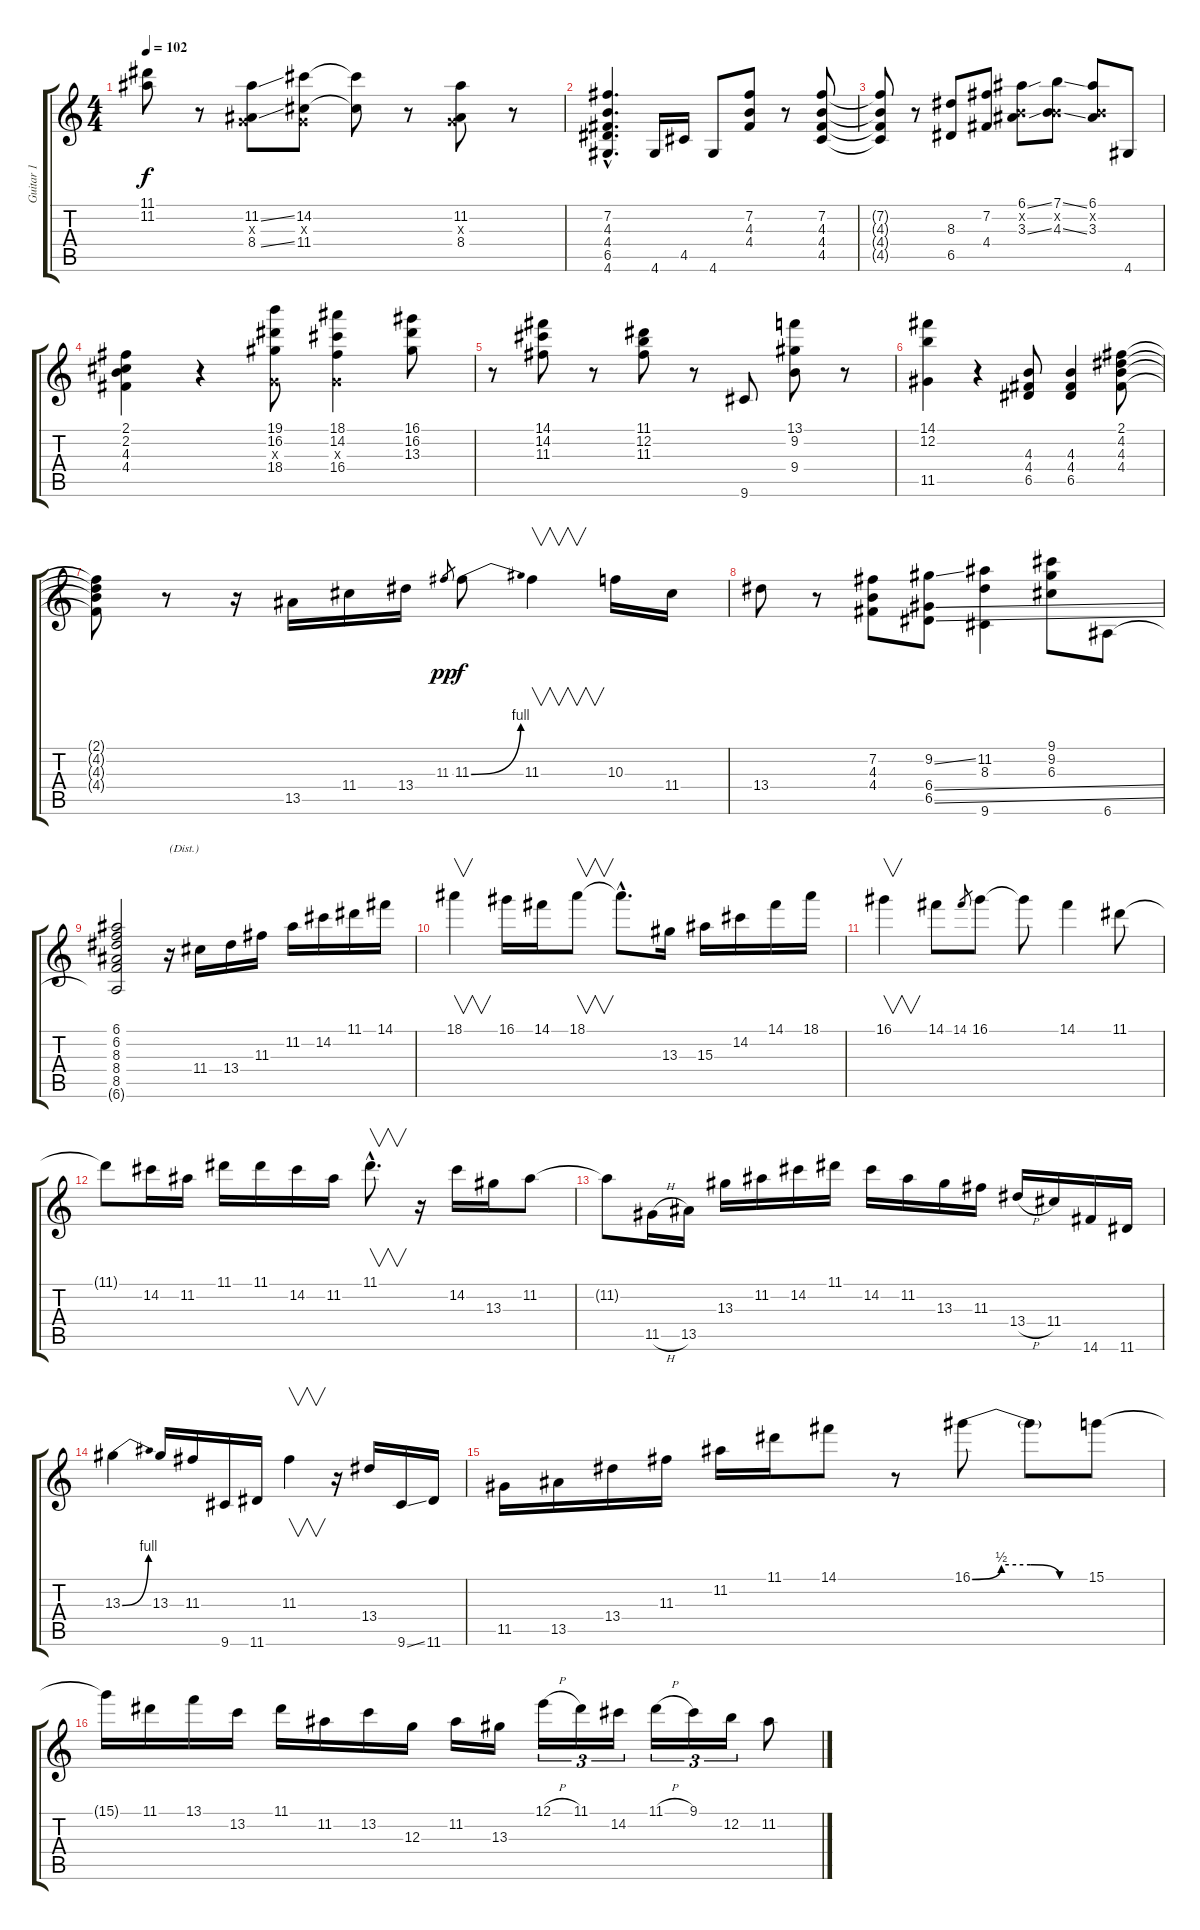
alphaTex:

\track ("Guitar 1" "Guitar 1") {instrument electricguitarclean}
\staff {score tabs}
\tuning (E4 B3 G3 D3 A2 E2) {hide}
\ts (4 4)
\tempo 102
\clef g2
\ks c
(11.1 11.2).8{dy f} r.8 (11.2{ss} 0.3{x} 8.4{ss}).8 (14.2 0.3{x} 11.4).8 (14.2{t} 11.4{t}).8 r.8 (11.2 0.3{x} 8.4).8 r.8 |
(7.2{hac} 4.3{hac} 4.4{hac} 6.5{hac} 4.6{hac}).4{d} 4.6.16 4.5.16 4.6.8 (7.2 4.3 4.4).8 r.8 (7.2 4.3 4.4 4.5).8 |
(7.2{t} 4.3{t} 4.4{t} 4.5{t}).8 r.8 (8.3 6.5).8 (7.2 4.4).8 (6.1{ss} 0.2{x} 3.3{ss}).8 (7.1{ss} 0.2{x} 4.3{ss}).8 (6.1 0.2{x} 3.3).8 4.6.8 |
(2.1 2.2 4.3 4.4).4 r.4 (19.1 16.2 0.3{x} 18.4).8 (18.1 14.2 0.3{x} 16.4).4 (16.1 16.2 13.3).8 |
r.8 (14.1 14.2 11.3).8 r.8 (11.1 12.2 11.3).8 r.8 9.6.8 (13.1 9.2 9.4).8 r.8 |
(14.1 12.2 11.5).4 r.4 (4.3 4.4 6.5).8 (4.3 4.4 6.5).4 (2.1 4.2 4.3 4.4).8 |
(2.1{t} 4.2{t} 4.3{t} 4.4{t}).8 r.8 r.16 13.5.16 11.4.16 13.4.16 11.3.8{gr dy pp} 11.3{be (bend 0 0 60 4)}.8{dy f} 11.3.4{v} 10.3.16 11.4.16 |
13.4.8 r.8 (7.2 4.3 4.4).8 (9.2{ss} 6.4{ss} 6.5{ss}).8 (11.2 8.3 9.6).4 (9.1 9.2 6.3).8 6.6.8 |
(6.1 6.2 8.3 8.4 8.5 6.6{t}).2 r.16{txt "(Dist.)" instrument distortionguitar} 11.4.16 13.4.16 11.3.16 11.2.16 14.2.16 11.1.16 14.1.16 |
18.1.4{v} 16.1.16 14.1.16 18.1.8{v} 18.1{hac t}.8{d} 13.3.16 15.3.16 14.2.16 14.1.16 18.1.16 |
16.1.4{v} 14.1.8 14.1.8{gr} 16.1.8 16.1{t}.8 14.1.4 11.1.8 |
11.1{t}.8 14.2.16 11.2.16 11.1.16 11.1.16 14.2.16 11.2.16 11.1{hac}.8{v d} r.16 14.2.16 13.3.16 11.2.8 |
11.2{t}.8 11.5{h}.16 13.5.16 13.3.16 11.2.16 14.2.16 11.1.16 14.2.16 11.2.16 13.3.16 11.3.16 13.4{h}.16 11.4.16 14.6.16 11.6.16 |
13.3{be (bend 0 0 60 4)}.4 13.3.16 11.3.16 9.6.16 11.6.16 11.3.4{v} r.16 13.4.16 9.6{ss}.16 11.6.16 |
11.5.16 13.5.16 13.4.16 11.3.16 11.2.16 11.1.16 14.1.8 r.8 16.1{be (custom 0 0 15 2 30 2 45 0 60 0)}.8 16.1{t}.8 15.1.8 |
15.1{t}.16 11.1.16 13.1.16 13.2.16 11.1.16 11.2.16 13.2.16 12.3.16 11.2.16 13.3.16 12.1{h}.16{tu (3 2)} 11.1.16{tu (3 2)} 14.2.16{tu (3 2)} 11.1{h}.16{tu (3 2)} 9.1.16{tu (3 2)} 12.2.16{tu (3 2)} 11.2.8
